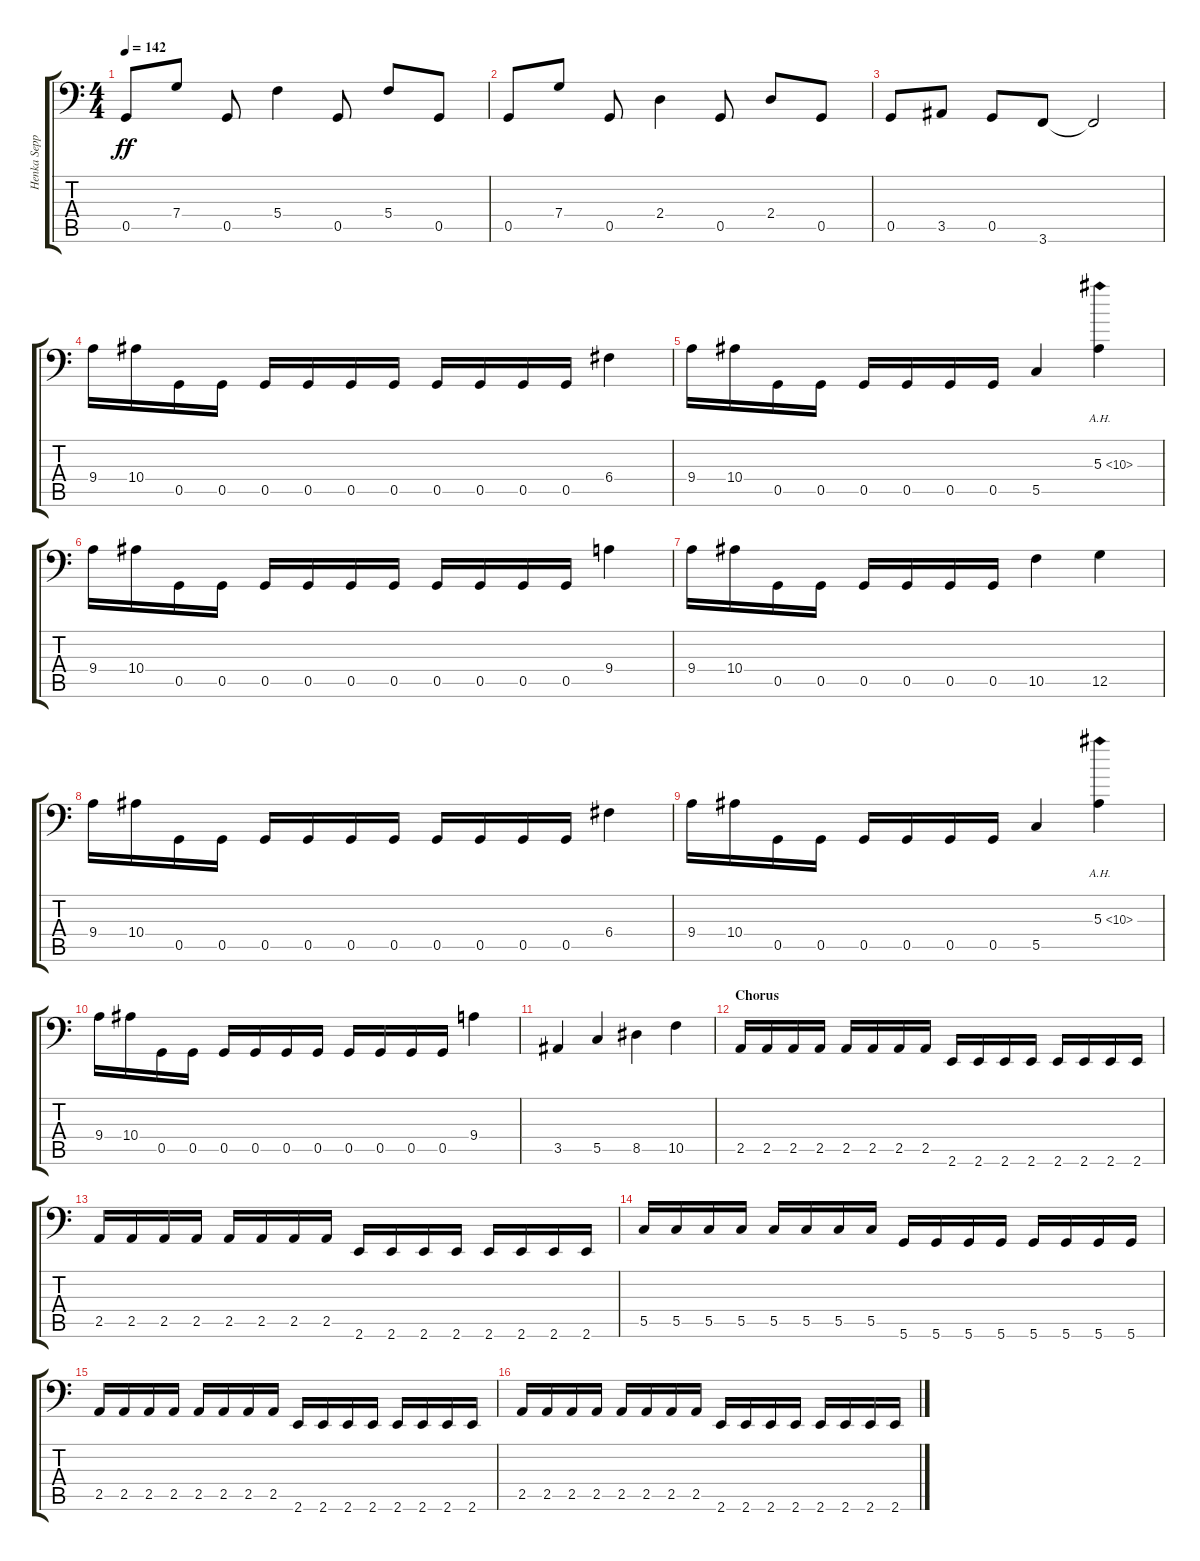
\track ("Henka Seppäla" "Henka Sepp") {instrument electricbasspick}
\staff {score tabs}
\tuning (D3 A2 F2 C2 G1 D1) {hide}
\ts (4 4)
\tempo 142
\clef f4
\ks c
0.5.8{dy ff} 7.4.8 0.5.8 5.4.4 0.5.8 5.4.8 0.5.8 |
0.5.8 7.4.8 0.5.8 2.4.4 0.5.8 2.4.8 0.5.8 |
0.5.8 3.5.8 0.5.8 3.6.8 3.6{t}.2 |
9.4.16 10.4.16 0.5.16 0.5.16 0.5.16 0.5.16 0.5.16 0.5.16 0.5.16 0.5.16 0.5.16 0.5.16 6.4.4 |
9.4.16 10.4.16 0.5.16 0.5.16 0.5.16 0.5.16 0.5.16 0.5.16 5.5.4 5.3{ah 5}.4 |
9.4.16 10.4.16 0.5.16 0.5.16 0.5.16 0.5.16 0.5.16 0.5.16 0.5.16 0.5.16 0.5.16 0.5.16 9.4.4 |
9.4.16 10.4.16 0.5.16 0.5.16 0.5.16 0.5.16 0.5.16 0.5.16 10.5.4 12.5.4 |
9.4.16 10.4.16 0.5.16 0.5.16 0.5.16 0.5.16 0.5.16 0.5.16 0.5.16 0.5.16 0.5.16 0.5.16 6.4.4 |
9.4.16 10.4.16 0.5.16 0.5.16 0.5.16 0.5.16 0.5.16 0.5.16 5.5.4 5.3{ah 5}.4 |
9.4.16 10.4.16 0.5.16 0.5.16 0.5.16 0.5.16 0.5.16 0.5.16 0.5.16 0.5.16 0.5.16 0.5.16 9.4.4 |
3.5.4 5.5.4 8.5.4 10.5.4 |
\section ("" "Chorus")
2.5.16 2.5.16 2.5.16 2.5.16 2.5.16 2.5.16 2.5.16 2.5.16 2.6.16 2.6.16 2.6.16 2.6.16 2.6.16 2.6.16 2.6.16 2.6.16 |
2.5.16 2.5.16 2.5.16 2.5.16 2.5.16 2.5.16 2.5.16 2.5.16 2.6.16 2.6.16 2.6.16 2.6.16 2.6.16 2.6.16 2.6.16 2.6.16 |
5.5.16 5.5.16 5.5.16 5.5.16 5.5.16 5.5.16 5.5.16 5.5.16 5.6.16 5.6.16 5.6.16 5.6.16 5.6.16 5.6.16 5.6.16 5.6.16 |
2.5.16 2.5.16 2.5.16 2.5.16 2.5.16 2.5.16 2.5.16 2.5.16 2.6.16 2.6.16 2.6.16 2.6.16 2.6.16 2.6.16 2.6.16 2.6.16 |
2.5.16 2.5.16 2.5.16 2.5.16 2.5.16 2.5.16 2.5.16 2.5.16 2.6.16 2.6.16 2.6.16 2.6.16 2.6.16 2.6.16 2.6.16 2.6.16
